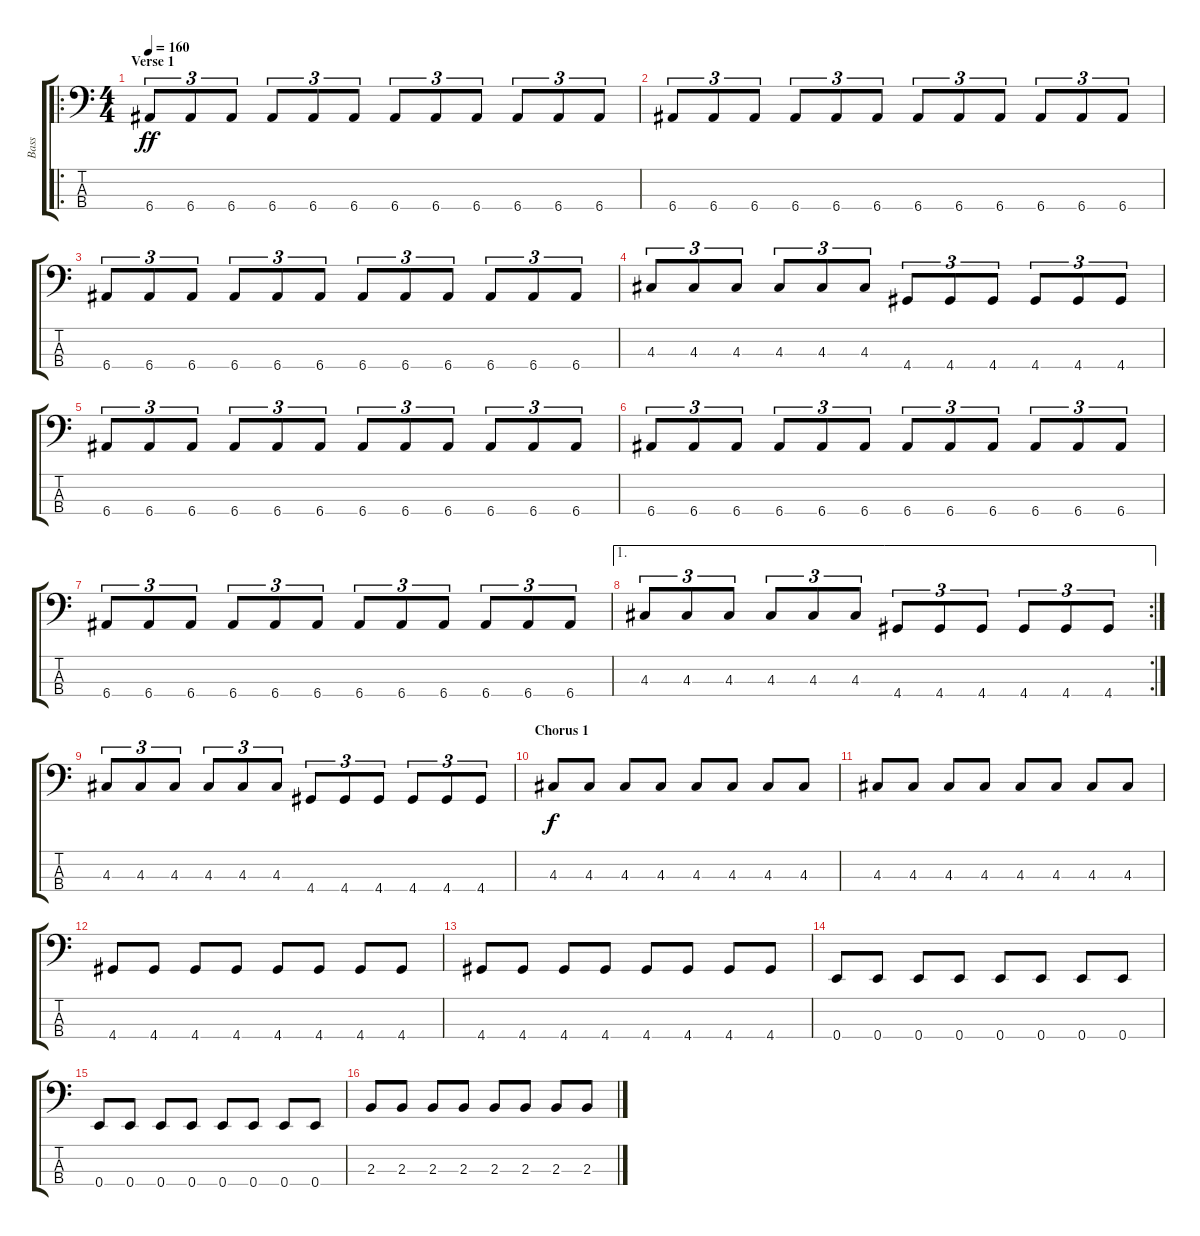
\track ("Bass" "Bass") {instrument electricbassfinger}
\staff {score tabs}
\tuning (G2 D2 A1 E1) {hide}
\ro
\ts (4 4)
\section ("" "Verse 1")
\tempo 160
\clef f4
\ks c
6.4.8{tu (3 2) dy ff} 6.4.8{tu (3 2)} 6.4.8{tu (3 2)} 6.4.8{tu (3 2)} 6.4.8{tu (3 2)} 6.4.8{tu (3 2)} 6.4.8{tu (3 2)} 6.4.8{tu (3 2)} 6.4.8{tu (3 2)} 6.4.8{tu (3 2)} 6.4.8{tu (3 2)} 6.4.8{tu (3 2)} |
6.4.8{tu (3 2)} 6.4.8{tu (3 2)} 6.4.8{tu (3 2)} 6.4.8{tu (3 2)} 6.4.8{tu (3 2)} 6.4.8{tu (3 2)} 6.4.8{tu (3 2)} 6.4.8{tu (3 2)} 6.4.8{tu (3 2)} 6.4.8{tu (3 2)} 6.4.8{tu (3 2)} 6.4.8{tu (3 2)} |
6.4.8{tu (3 2)} 6.4.8{tu (3 2)} 6.4.8{tu (3 2)} 6.4.8{tu (3 2)} 6.4.8{tu (3 2)} 6.4.8{tu (3 2)} 6.4.8{tu (3 2)} 6.4.8{tu (3 2)} 6.4.8{tu (3 2)} 6.4.8{tu (3 2)} 6.4.8{tu (3 2)} 6.4.8{tu (3 2)} |
4.3.8{tu (3 2)} 4.3.8{tu (3 2)} 4.3.8{tu (3 2)} 4.3.8{tu (3 2)} 4.3.8{tu (3 2)} 4.3.8{tu (3 2)} 4.4.8{tu (3 2)} 4.4.8{tu (3 2)} 4.4.8{tu (3 2)} 4.4.8{tu (3 2)} 4.4.8{tu (3 2)} 4.4.8{tu (3 2)} |
6.4.8{tu (3 2)} 6.4.8{tu (3 2)} 6.4.8{tu (3 2)} 6.4.8{tu (3 2)} 6.4.8{tu (3 2)} 6.4.8{tu (3 2)} 6.4.8{tu (3 2)} 6.4.8{tu (3 2)} 6.4.8{tu (3 2)} 6.4.8{tu (3 2)} 6.4.8{tu (3 2)} 6.4.8{tu (3 2)} |
6.4.8{tu (3 2)} 6.4.8{tu (3 2)} 6.4.8{tu (3 2)} 6.4.8{tu (3 2)} 6.4.8{tu (3 2)} 6.4.8{tu (3 2)} 6.4.8{tu (3 2)} 6.4.8{tu (3 2)} 6.4.8{tu (3 2)} 6.4.8{tu (3 2)} 6.4.8{tu (3 2)} 6.4.8{tu (3 2)} |
6.4.8{tu (3 2)} 6.4.8{tu (3 2)} 6.4.8{tu (3 2)} 6.4.8{tu (3 2)} 6.4.8{tu (3 2)} 6.4.8{tu (3 2)} 6.4.8{tu (3 2)} 6.4.8{tu (3 2)} 6.4.8{tu (3 2)} 6.4.8{tu (3 2)} 6.4.8{tu (3 2)} 6.4.8{tu (3 2)} |
\ae 1
\rc 2
4.3.8{tu (3 2)} 4.3.8{tu (3 2)} 4.3.8{tu (3 2)} 4.3.8{tu (3 2)} 4.3.8{tu (3 2)} 4.3.8{tu (3 2)} 4.4.8{tu (3 2)} 4.4.8{tu (3 2)} 4.4.8{tu (3 2)} 4.4.8{tu (3 2)} 4.4.8{tu (3 2)} 4.4.8{tu (3 2)} |
4.3.8{tu (3 2)} 4.3.8{tu (3 2)} 4.3.8{tu (3 2)} 4.3.8{tu (3 2)} 4.3.8{tu (3 2)} 4.3.8{tu (3 2)} 4.4.8{tu (3 2)} 4.4.8{tu (3 2)} 4.4.8{tu (3 2)} 4.4.8{tu (3 2)} 4.4.8{tu (3 2)} 4.4.8{tu (3 2)} |
\section ("" "Chorus 1")
4.3.8{dy f} 4.3.8 4.3.8 4.3.8 4.3.8 4.3.8 4.3.8 4.3.8 |
4.3.8 4.3.8 4.3.8 4.3.8 4.3.8 4.3.8 4.3.8 4.3.8 |
4.4.8 4.4.8 4.4.8 4.4.8 4.4.8 4.4.8 4.4.8 4.4.8 |
4.4.8 4.4.8 4.4.8 4.4.8 4.4.8 4.4.8 4.4.8 4.4.8 |
0.4.8 0.4.8 0.4.8 0.4.8 0.4.8 0.4.8 0.4.8 0.4.8 |
0.4.8 0.4.8 0.4.8 0.4.8 0.4.8 0.4.8 0.4.8 0.4.8 |
2.3.8 2.3.8 2.3.8 2.3.8 2.3.8 2.3.8 2.3.8 2.3.8
